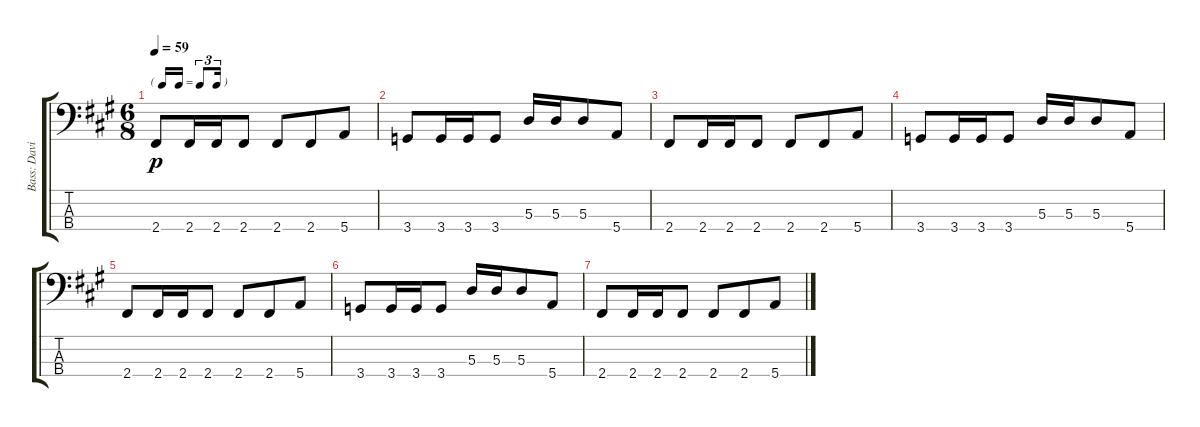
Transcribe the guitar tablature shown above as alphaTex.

\track ("Bass: David Gilmour" "Bass: Davi") {instrument synthbass2}
\staff {score tabs}
\tuning (G2 D2 A1 E1) {hide}
\ts (6 8)
\tf triplet16th
\tempo 59
\clef f4
\ks a
2.4.8{dy p} 2.4.16 2.4.16 2.4.8 2.4.8 2.4.8 5.4.8 |
3.4.8 3.4.16 3.4.16 3.4.8 5.3.16 5.3.16 5.3.8 5.4.8 |
2.4.8 2.4.16 2.4.16 2.4.8 2.4.8 2.4.8 5.4.8 |
3.4.8 3.4.16 3.4.16 3.4.8 5.3.16 5.3.16 5.3.8 5.4.8 |
2.4.8 2.4.16 2.4.16 2.4.8 2.4.8 2.4.8 5.4.8 |
3.4.8 3.4.16 3.4.16 3.4.8 5.3.16 5.3.16 5.3.8 5.4.8 |
2.4.8 2.4.16 2.4.16 2.4.8 2.4.8 2.4.8 5.4.8
